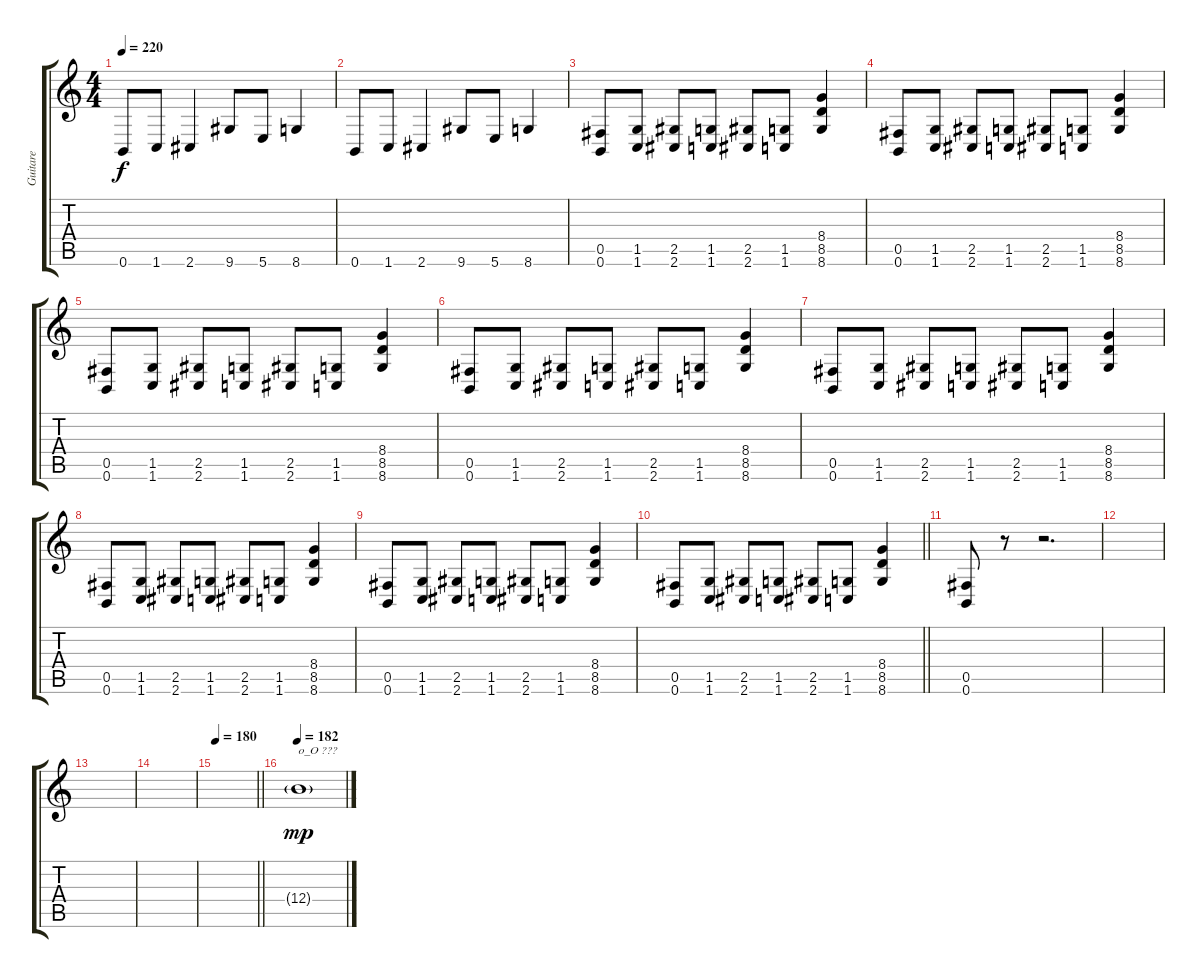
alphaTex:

\track ("Guitare" "Guitare") {instrument distortionguitar}
\staff {score tabs}
\tuning (B3 Gb3 D3 B2 Gb2 B1) {hide}
\ts (4 4)
\tempo 220
\clef g2
\ks c
0.6.8{dy f} 1.6.8 2.6.4 9.6.8 5.6.8 8.6.4 |
0.6.8 1.6.8 2.6.4 9.6.8 5.6.8 8.6.4 |
(0.5 0.6).8 (1.5 1.6).8 (2.5 2.6).8 (1.5 1.6).8 (2.5 2.6).8 (1.5 1.6).8 (8.4 8.5 8.6).4 |
(0.5 0.6).8 (1.5 1.6).8 (2.5 2.6).8 (1.5 1.6).8 (2.5 2.6).8 (1.5 1.6).8 (8.4 8.5 8.6).4 |
(0.5 0.6).8 (1.5 1.6).8 (2.5 2.6).8 (1.5 1.6).8 (2.5 2.6).8 (1.5 1.6).8 (8.4 8.5 8.6).4 |
(0.5 0.6).8 (1.5 1.6).8 (2.5 2.6).8 (1.5 1.6).8 (2.5 2.6).8 (1.5 1.6).8 (8.4 8.5 8.6).4 |
(0.5 0.6).8 (1.5 1.6).8 (2.5 2.6).8 (1.5 1.6).8 (2.5 2.6).8 (1.5 1.6).8 (8.4 8.5 8.6).4 |
(0.5 0.6).8 (1.5 1.6).8 (2.5 2.6).8 (1.5 1.6).8 (2.5 2.6).8 (1.5 1.6).8 (8.4 8.5 8.6).4 |
(0.5 0.6).8 (1.5 1.6).8 (2.5 2.6).8 (1.5 1.6).8 (2.5 2.6).8 (1.5 1.6).8 (8.4 8.5 8.6).4 |
\barLineRight lightlight
(0.5 0.6).8 (1.5 1.6).8 (2.5 2.6).8 (1.5 1.6).8 (2.5 2.6).8 (1.5 1.6).8 (8.4 8.5 8.6).4 |
(0.5 0.6).8 r.8 r.2{d} |
|
|
|
\tempo 180
\barLineRight lightlight
|
\tempo 182
12.4{sl g}.1{txt "o_O ???" dy mp}
